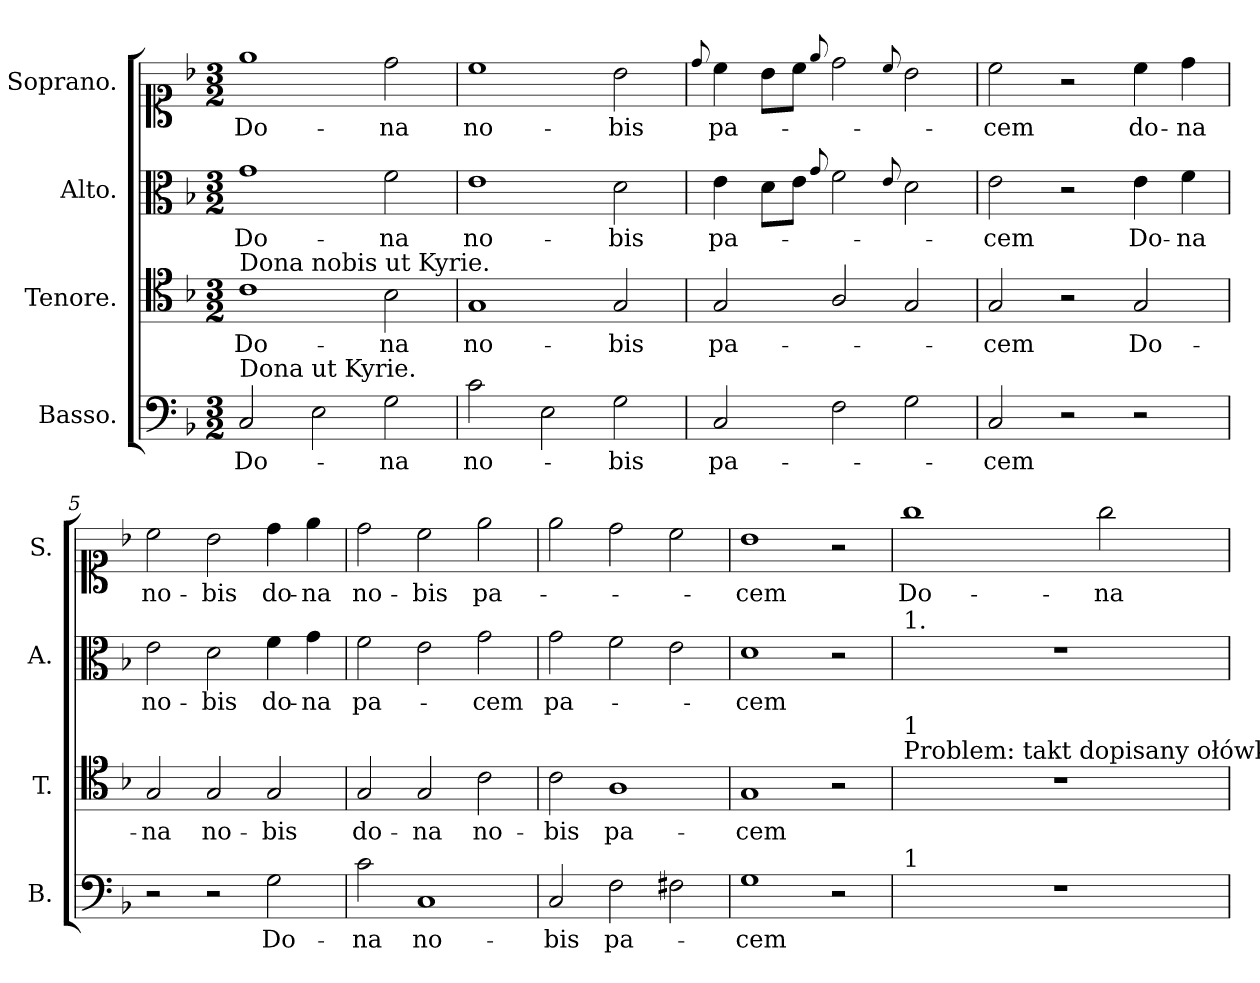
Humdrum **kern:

**kern	**text	**kern	**text	**kern	**text	**kern	**text
*part4	*part4	*part3	*part3	*part2	*part2	*part1	*part1
*staff4	*staff4	*staff3	*staff3	*staff2	*staff2	*staff1	*staff1
*I"Basso.	*	*I"Tenore.	*	*I"Alto.	*	*I"Soprano.	*
*I'B.	*	*I'T.	*	*I'A.	*	*I'S.	*
*clefF4	*	*clefC4	*	*clefC3	*	*clefC1	*
*k[b-]	*	*k[b-]	*	*k[b-]	*	*k[b-]	*
*M3/2	*	*M3/2	*	*M3/2	*	*M3/2	*
=1	=1	=1	=1	=1	=1	=1	=1
!	!	!LO:TX:a:t=Dona nobis ut Kyrie.	!	!	!	!	!
!LO:TX:a:t=Dona ut Kyrie.	!	!	!	!	!	!	!
2C/	Do-	1c	Do-	1g	Do-	1ee	Do-
2E\	.	.	.	.	.	.	.
2G\	-na	2B-\	-na	2f\	-na	2dd\	-na
=2	=2	=2	=2	=2	=2	=2	=2
2c\	no-	1G	no-	1e	no-	1cc	no-
2E\	.	.	.	.	.	.	.
2G\	-bis	2G/	-bis	2d\	-bis	2b-\	-bis
=3	=3	=3	=3	=3	=3	=3	=3
.	.	.	.	.	.	8qqdd/	.
2C/	pa-	2G/	pa-	4e\	pa-	4cc\	pa-
.	.	.	.	8d\L	.	8b-\L	.
.	.	.	.	8e\J	.	8cc\J	.
.	.	.	.	8qqg/	.	8qqee/	.
2F\	.	2A/	.	2f\	.	2dd\	.
.	.	.	.	8qqe/	.	8qqcc/	.
2G\	.	2G/	.	2d\	.	2b-\	.
=4	=4	=4	=4	=4	=4	=4	=4
2C/	-cem	2G/	-cem	2e\	-cem	2cc\	-cem
2r	.	2r	.	2r	.	2r	.
2r	.	2G/	Do-	4e\	Do-	4cc\	do-
.	.	.	.	4f\	-na	4dd\	-na
=5	=5	=5	=5	=5	=5	=5	=5
2r	.	2G/	-na	2e\	no-	2cc\	no-
2r	.	2G/	no-	2d\	-bis	2b-\	-bis
2G\	Do-	2G/	-bis	4f\	do-	4dd\	do-
.	.	.	.	4g\	-na	4ee\	-na
=6	=6	=6	=6	=6	=6	=6	=6
2c\	-na	2G/	do-	2f\	pa-	2dd\	no-
1C	no-	2G/	-na	2e\	.	2cc\	-bis
.	.	2c\	no-	2g\	-cem	2ee\	pa-
=7	=7	=7	=7	=7	=7	=7	=7
2C/	-bis	2c\	-bis	2g\	pa-	2ee\	.
2F\	pa-	1A	pa-	2f\	.	2dd\	.
2F#X\	.	.	.	2e\	.	2cc\	.
=8	=8	=8	=8	=8	=8	=8	=8
1G	-cem	1G	-cem	1d	-cem	1b-	-cem
2r	.	2r	.	2r	.	2r	.
=9	=9	=9	=9	=9	=9	=9	=9
!	!	!	!	!LO:TX:a:t=1.	!	!	!
!	!	!LO:TX:a:t=Problem&colon; takt dopisany ołówkiem	!	!	!	!	!
!	!	!LO:TX:a:t=1	!	!	!	!	!
!LO:TX:a:t=1	!	!	!	!	!	!	!
1.r	.	1.r	.	1.r	.	1gg	Do-
.	.	.	.	.	.	2gg\	-na
=	=	=	=	=	=	=	=
*-	*-	*-	*-	*-	*-	*-	*-
